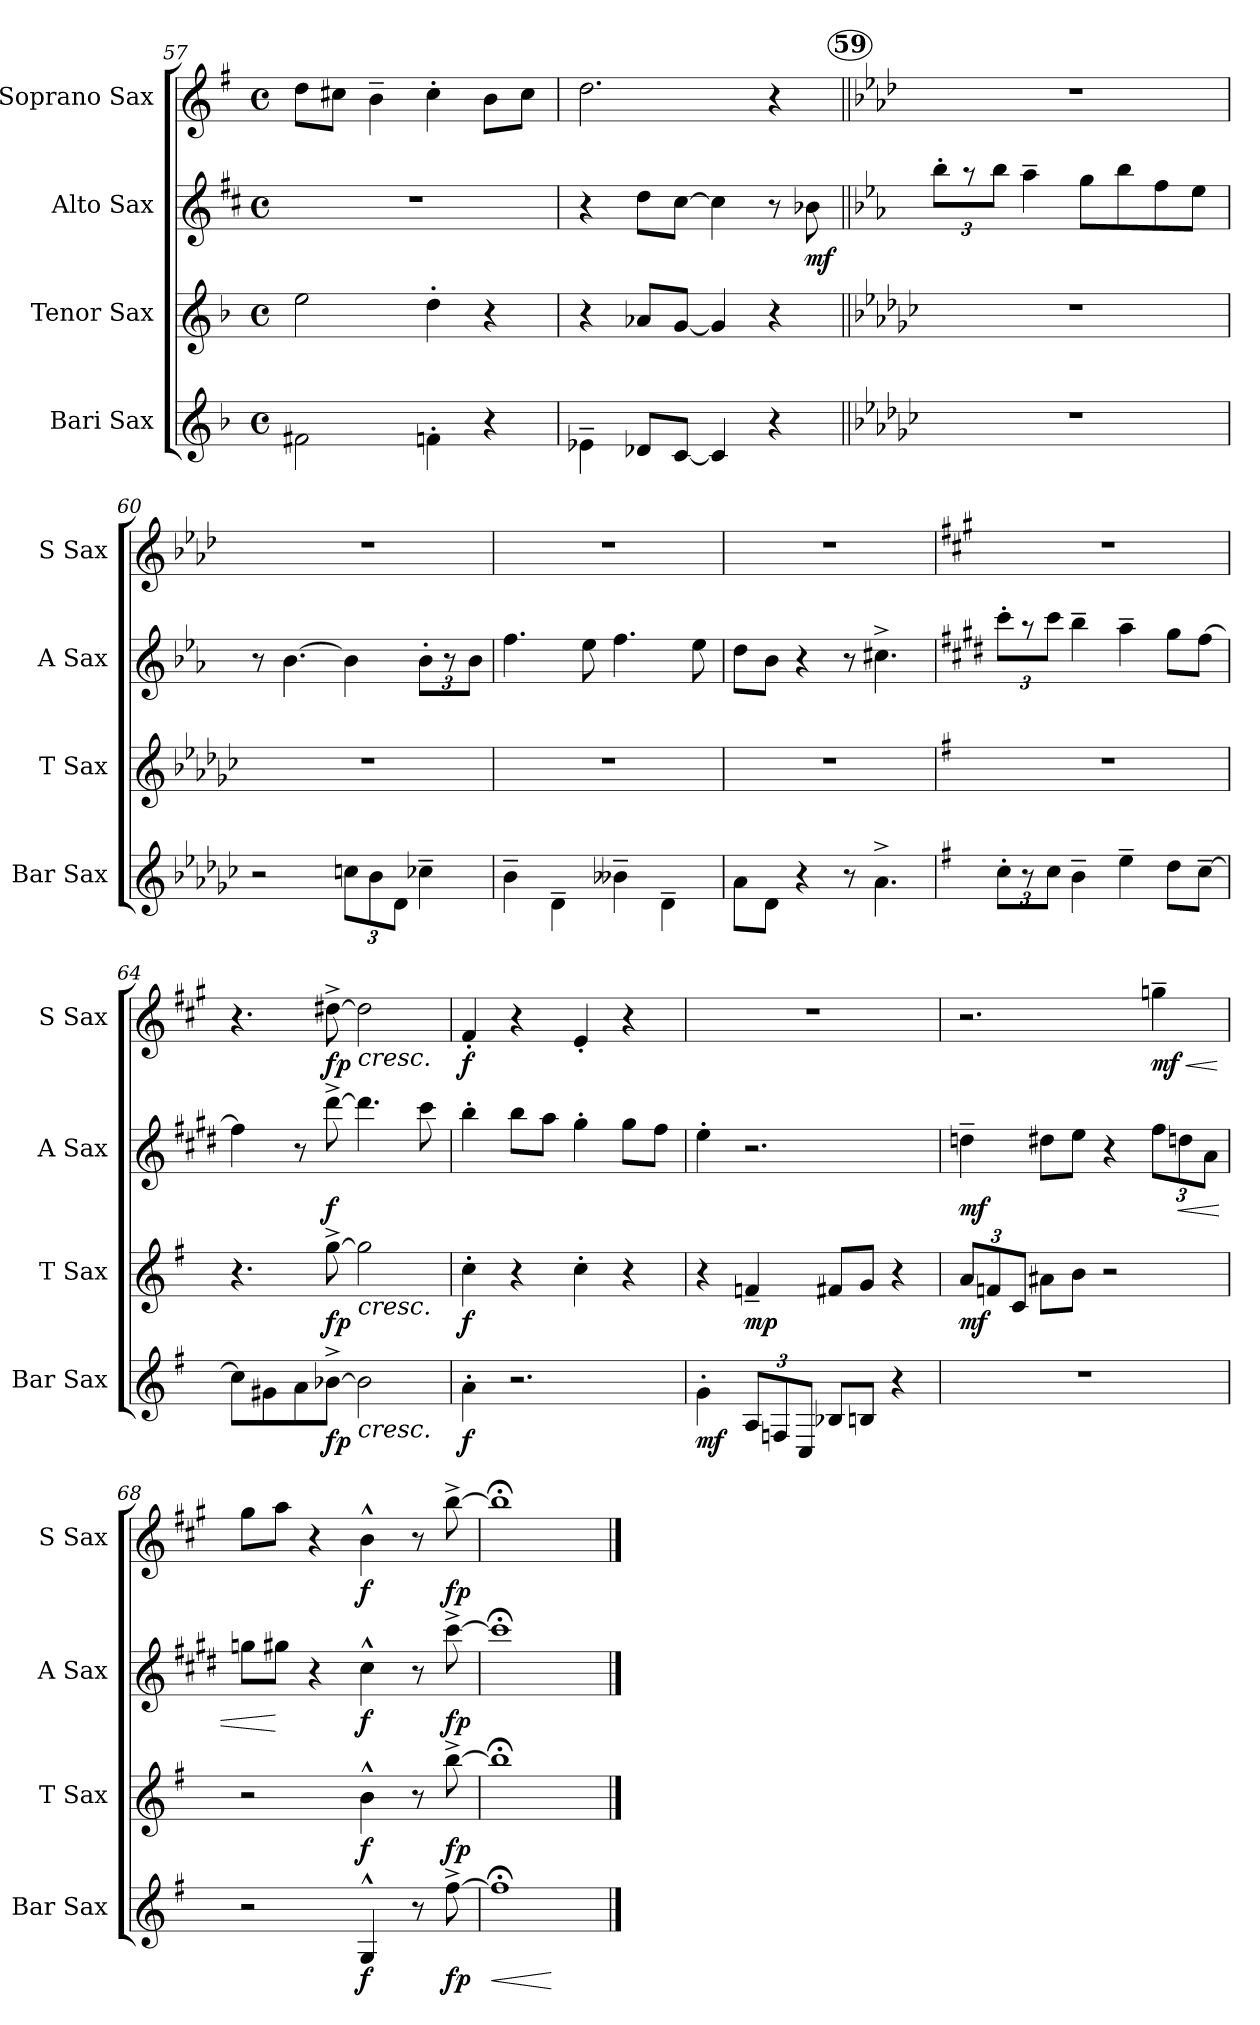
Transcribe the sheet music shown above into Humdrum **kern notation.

**kern	**dynam	**kern	**dynam	**kern	**dynam	**kern	**dynam
*part4	*part4	*part3	*part3	*part2	*part2	*part1	*part1
*staff4	*staff4	*staff3	*staff3	*staff2	*staff2	*staff1	*staff1
*I"Bari Sax	*	*I"Tenor Sax	*	*I"Alto Sax	*	*I"Soprano Sax	*
*I'Bar Sax	*	*I'T Sax	*	*I'A Sax	*	*I'S Sax	*
*clefG2	*	*clefG2	*	*clefG2	*	*clefG2	*
*ITrd12c21	*	*ITrd8c14	*	*ITrd5c9	*	*ITrd1c2	*
*k[b-]	*	*k[b-]	*	*k[b-]	*	*k[b-]	*
*F:	*	*F:	*	*F:	*	*F:	*
*M4/4	*	*M4/4	*	*M4/4	*	*M4/4	*
*met(c)	*	*met(c)	*	*met(c)	*	*met(c)	*
=57	=57	=57	=57	=57	=57	=57	=57
2F#X\	.	2e\	.	1r	.	8cc\L	.
.	.	.	.	.	.	8bn\J	.
.	.	.	.	.	.	4a~>\	.
4Fn'>\	.	4d'>\	.	.	.	4b'>\	.
4r	.	4r	.	.	.	8a\L	.
.	.	.	.	.	.	8b\J	.
=58	=58	=58	=58	=58	=58	=58	=58
4E-X~>\	.	4r	.	4r	.	2.cc\	.
8D-X/L	.	8A-X/L	.	8f\L	.	.	.
[8C/J	.	[8G/J	.	[8e\J	.	.	.
4C/]	.	4G/]	.	4e\]	.	.	.
4r	.	4r	.	8r	.	4r	.
!	!	!	!	!	!LO:DY:b	!	!
.	.	.	.	8d-X\	mf	.	.
!!LO:PB:g=z
!!LO:REH:place=s1:a:B:enc=circle:fs=11.2:t=59
=59||	=59||	=59||	=59||	=59||	=59||	=59||	=59||
*k[b-e-a-d-g-c-]	*	*k[b-e-a-d-g-c-]	*	*k[b-e-a-d-g-c-]	*	*k[b-e-a-d-g-c-]	*
*G-:	*	*G-:	*	*G-:	*	*G-:	*
1r	.	1r	.	12dd-'>\L	.	1r	.
.	.	.	.	12r	.	.	.
.	.	.	.	12dd-\J	.	.	.
.	.	.	.	4cc-~>\	.	.	.
.	.	.	.	8b-\L	.	.	.
.	.	.	.	8dd-\	.	.	.
.	.	.	.	8a-\	.	.	.
.	.	.	.	8g-\J	.	.	.
=60	=60	=60	=60	=60	=60	=60	=60
2r	.	1r	.	8r	.	1r	.
.	.	.	.	[4.d-\	.	.	.
12cn\L	.	.	.	4d-\]	.	.	.
12B-\	.	.	.	.	.	.	.
12D-\J	.	.	.	.	.	.	.
4c-X~>\	.	.	.	12d-'>\L	.	.	.
.	.	.	.	12r	.	.	.
.	.	.	.	12d-\J	.	.	.
=61	=61	=61	=61	=61	=61	=61	=61
4B-~>\	.	1r	.	4.a-\	.	1r	.
4D-~>\	.	.	.	.	.	.	.
.	.	.	.	8g-\	.	.	.
4B--X~>\	.	.	.	4.a-\	.	.	.
4D-~>\	.	.	.	.	.	.	.
.	.	.	.	8g-\	.	.	.
=62	=62	=62	=62	=62	=62	=62	=62
8A-\L	.	1r	.	8f\L	.	1r	.
8D-\J	.	.	.	8d-\J	.	.	.
4r	.	.	.	4r	.	.	.
8r	.	.	.	8r	.	.	.
4.A-^>\	.	.	.	4.en^>\	.	.	.
!!LO:LB:g=z
=63	=63	=63	=63	=63	=63	=63	=63
*k[f#]	*	*k[f#]	*	*k[f#]	*	*k[f#]	*
*G:	*	*G:	*	*G:	*	*G:	*
12c'>\L	.	1r	.	12ee'>\L	.	1r	.
12r	.	.	.	12r	.	.	.
12c\J	.	.	.	12ee\J	.	.	.
4B~>\	.	.	.	4dd~>\	.	.	.
4e~>\	.	.	.	4cc~>\	.	.	.
8d\L	.	.	.	8b\L	.	.	.
[8c~>\J	.	.	.	[8a\J	.	.	.
=64	=64	=64	=64	=64	=64	=64	=64
8c\L]	.	4.r	.	4a\]	.	4.r	.
8G#X\	.	.	.	.	.	.	.
8A\	.	.	.	8r	.	.	.
!	!LO:DY:b	!	!LO:DY:b	!	!LO:DY:b	!	!LO:DY:b
[8B-X^>\J	fp	[8g^>\	fp	[8ff#^>\	f	[8cc#X^>\	fp
!	!LO:HP:b	!	!LO:HP:b	!	!	!	!LO:HP:b
2B-\]	<	2g\]	<	4.ff#\]	.	2cc#\]	<
.	.	.	.	8ee\	.	.	.
=65	=65	=65	=65	=65	=65	=65	=65
!	!LO:DY:b	!	!LO:DY:b	!	!	!	!LO:DY:b
4A'>\	f	4c'>\	f	4dd'>\	.	4e'</	f
2.r	[	4r	[	8dd\L	.	4r	[
.	.	.	.	8cc\J	.	.	.
.	.	4c'>\	.	4b'>\	.	4d'</	.
.	.	4r	.	8b\L	.	4r	.
.	.	.	.	8a\J	.	.	.
=66	=66	=66	=66	=66	=66	=66	=66
!	!LO:DY:b	!	!	!	!	!	!
4G'>\	mf	4r	.	4g'>\	.	1r	.
!	!	!	!LO:DY:b	!	!	!	!
12AA/L	.	4Fn~</	mp	2.r	.	.	.
12FFn/	.	.	.	.	.	.	.
12CC/J	.	.	.	.	.	.	.
8BB-X/L	.	8F#X/L	.	.	.	.	.
8BBn/J	.	8G/J	.	.	.	.	.
4r	.	4r	.	.	.	.	.
=67	=67	=67	=67	=67	=67	=67	=67
!	!	!	!LO:DY:b	!	!LO:DY:b	!	!
1r	.	12A/L	mf	4fn~>\	mf	2.r	.
.	.	12Fn/	.	.	.	.	.
.	.	12C/J	.	.	.	.	.
.	.	8A#X\L	.	8f#X\L	.	.	.
.	.	8B\J	.	8g\J	.	.	.
.	.	2r	.	4r	.	.	.
!	!	!	!	!	!	!	!LO:HP:b
!	!	!	!	!	!	!	!LO:DY:n=1:b
.	.	.	.	12a\L	.	4ffn~>\	< mf
!	!	!	!	!	!LO:HP:b	!	!
.	.	.	.	12fn\	<	.	.
.	.	.	.	12c\J	.	.	.
.	.	.	.	.	.	.	[
=68	=68	=68	=68	=68	=68	=68	=68
2r	.	2r	.	8b-X\L	.	8ff#i\L	.
.	.	.	.	8bn\J	[	8gg\J	.
.	.	.	.	4r	.	4r	.
!	!LO:DY:b	!	!LO:DY:b	!	!LO:DY:b	!	!LO:DY:b
4GG^^>/	f	4B^^>\	f	4e^^>\	f	4a^^>\	f
8r	.	8r	.	8r	.	8r	.
!	!LO:DY:b	!	!LO:DY:b	!	!LO:DY:b	!	!LO:DY:b
[8f#^>\	fp	[8b^>\	fp	[8ee^>\	fp	[8aa^>\	fp
=69	=69	=69	=69	=69	=69	=69	=69
!	!LO:HP:b	!	!	!	!	!	!
1f#;<]	<	1b;<]	.	1ee;<]	.	1aa;<]	.
.	[	.	.	.	.	.	.
==	==	==	==	==	==	==	==
*-	*-	*-	*-	*-	*-	*-	*-
